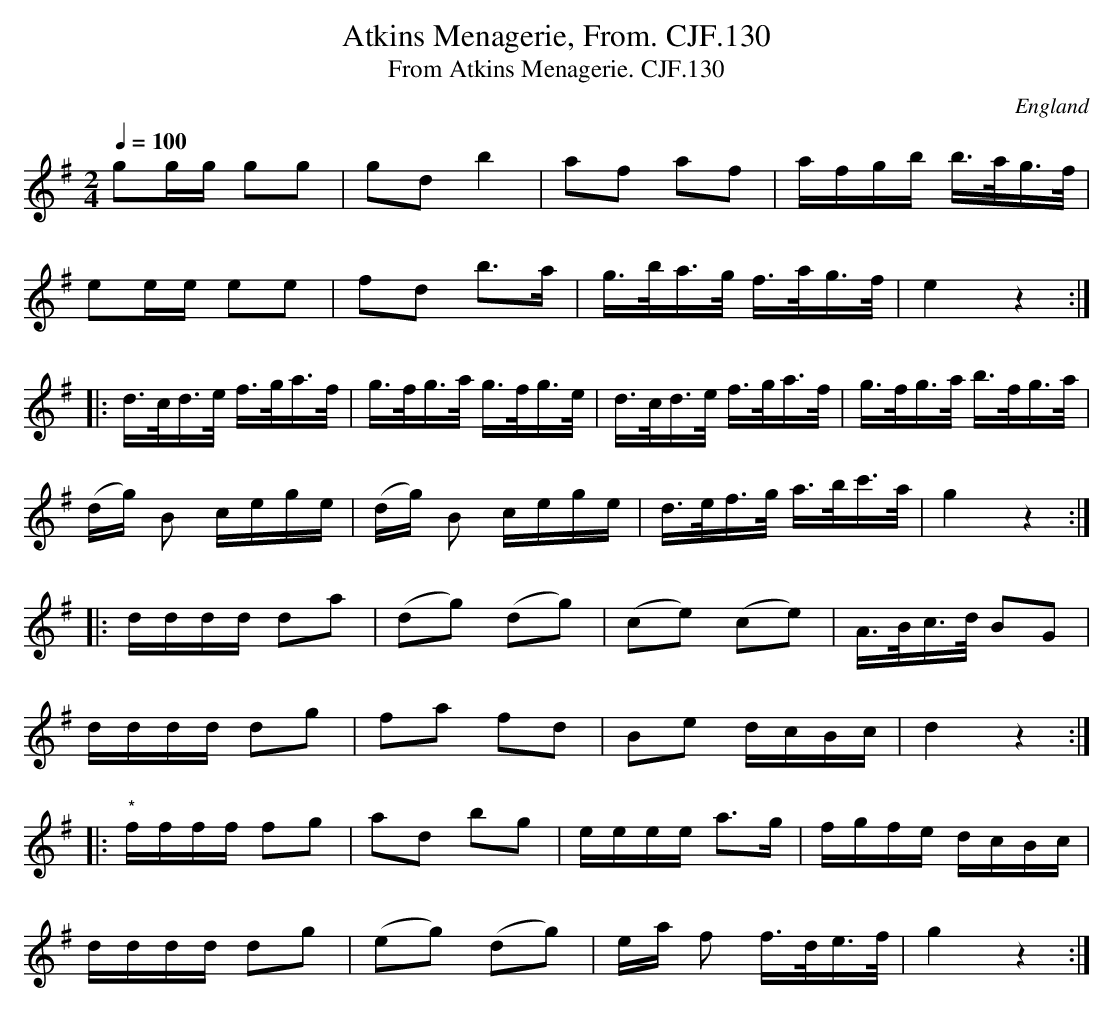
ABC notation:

X:1
T:Atkins Menagerie, From. CJF.130
T:From Atkins Menagerie. CJF.130
L:1/16
M:2/4
O:England
Q:1/4=100
K:G
g2gg g2g2|g2d2 b4|a2f2 a2f2|afgb b>ag>f|!
e2ee e2e2|f2d2 b3a|g>ba>g f>ag>f|e4 z4:|!
|:d>cd>e f>ga>f|g>fg>a g>fg>e|d>cd>e f>ga>f|\
g>fg>a b>fg>a|!
(dg) B2 cege|(dg) B2 cege|\
d>ef>g a>bc'>a|g4 z4:|!
|:dddd d2a2|(d2g2) (d2g2)|(c2e2) (c2e2)|A>Bc>d B2G2|!
dddd d2g2|f2a2 f2d2|B2e2 dcBc|d4 z4:|!
|:"*"ffff f2g2|a2d2 b2g2|eeee a3g|fgfe dcBc|!
dddd d2g2|(e2g2) (d2g2)|ea f2 f>de>f|g4 z4:|
